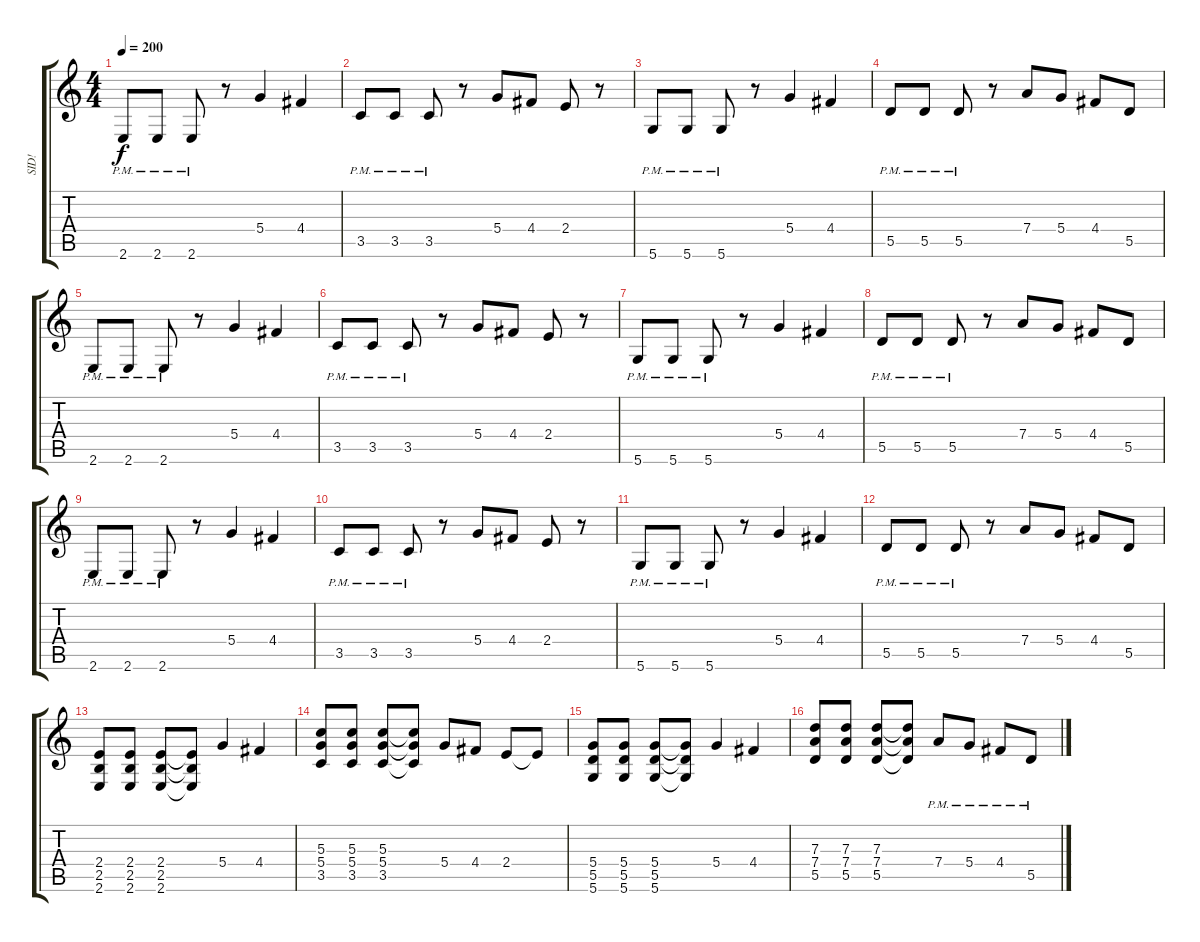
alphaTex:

\track ("SID!" "SID!") {solo instrument distortionguitar}
\staff {score tabs}
\tuning (E4 B3 G3 D3 A2 D2) {hide}
\ts (4 4)
\tempo 200
\clef g2
\ks c
2.6{pm}.8{dy f instrument distortionguitar} 2.6{pm}.8 2.6{pm}.8 r.8 5.4.4 4.4.4 |
3.5{pm}.8 3.5{pm}.8 3.5{pm}.8 r.8 5.4.8 4.4.8 2.4.8 r.8 |
5.6{pm}.8 5.6{pm}.8 5.6{pm}.8 r.8 5.4.4 4.4.4 |
5.5{pm}.8 5.5{pm}.8 5.5{pm}.8 r.8 7.4.8 5.4.8 4.4.8 5.5.8 |
2.6{pm}.8 2.6{pm}.8 2.6{pm}.8 r.8 5.4.4 4.4.4 |
3.5{pm}.8 3.5{pm}.8 3.5{pm}.8 r.8 5.4.8 4.4.8 2.4.8 r.8 |
5.6{pm}.8 5.6{pm}.8 5.6{pm}.8 r.8 5.4.4 4.4.4 |
5.5{pm}.8 5.5{pm}.8 5.5{pm}.8 r.8 7.4.8 5.4.8 4.4.8 5.5.8 |
2.6{pm}.8 2.6{pm}.8 2.6{pm}.8 r.8 5.4.4 4.4.4 |
3.5{pm}.8 3.5{pm}.8 3.5{pm}.8 r.8 5.4.8 4.4.8 2.4.8 r.8 |
5.6{pm}.8 5.6{pm}.8 5.6{pm}.8 r.8 5.4.4 4.4.4 |
5.5{pm}.8 5.5{pm}.8 5.5{pm}.8 r.8 7.4.8 5.4.8 4.4.8 5.5.8 |
(2.4 2.5 2.6).8 (2.4 2.5 2.6).8 (2.4 2.5 2.6).8 (2.4{t} 2.5{t} 2.6{t}).8 5.4.4 4.4.4 |
(5.3 5.4 3.5).8 (5.3 5.4 3.5).8 (5.3 5.4 3.5).8 (5.3{t} 5.4{t} 3.5{t}).8 5.4.8 4.4.8 2.4.8 2.4{t}.8 |
(5.4 5.5 5.6).8 (5.4 5.5 5.6).8 (5.4 5.5 5.6).8 (5.4{t} 5.5{t} 5.6{t}).8 5.4.4 4.4.4 |
(7.3 7.4 5.5).8 (7.3 7.4 5.5).8 (7.3 7.4 5.5).8 (7.3{t} 7.4{t} 5.5{t}).8 7.4{pm}.8 5.4{pm}.8 4.4{pm}.8 5.5{pm}.8
